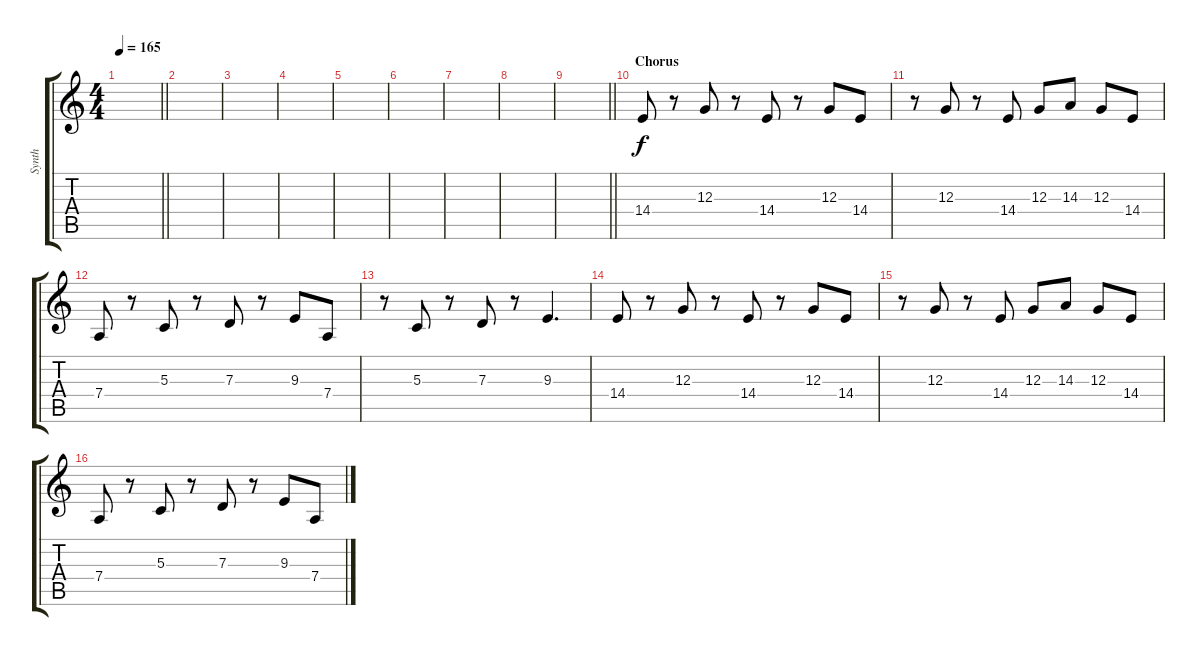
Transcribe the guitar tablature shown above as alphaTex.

\track ("Synth" "Synth") {instrument lead1square}
\staff {score tabs}
\tuning (E4 B3 G3 D3 A2 D2) {hide}
\ts (4 4)
\tempo 165
\clef g2
\barLineRight lightlight
\ks c
|
|
|
|
|
|
|
|
\barLineRight lightlight
|
\section ("" "Chorus")
14.4.8 r.8 12.3.8 r.8 14.4.8 r.8 12.3.8 14.4.8 |
r.8 12.3.8 r.8 14.4.8 12.3.8 14.3.8 12.3.8 14.4.8 |
7.4.8 r.8 5.3.8 r.8 7.3.8 r.8 9.3.8 7.4.8 |
r.8 5.3.8 r.8 7.3.8 r.8 9.3.4{d} |
14.4.8 r.8 12.3.8 r.8 14.4.8 r.8 12.3.8 14.4.8 |
r.8 12.3.8 r.8 14.4.8 12.3.8 14.3.8 12.3.8 14.4.8 |
7.4.8 r.8 5.3.8 r.8 7.3.8 r.8 9.3.8 7.4.8
